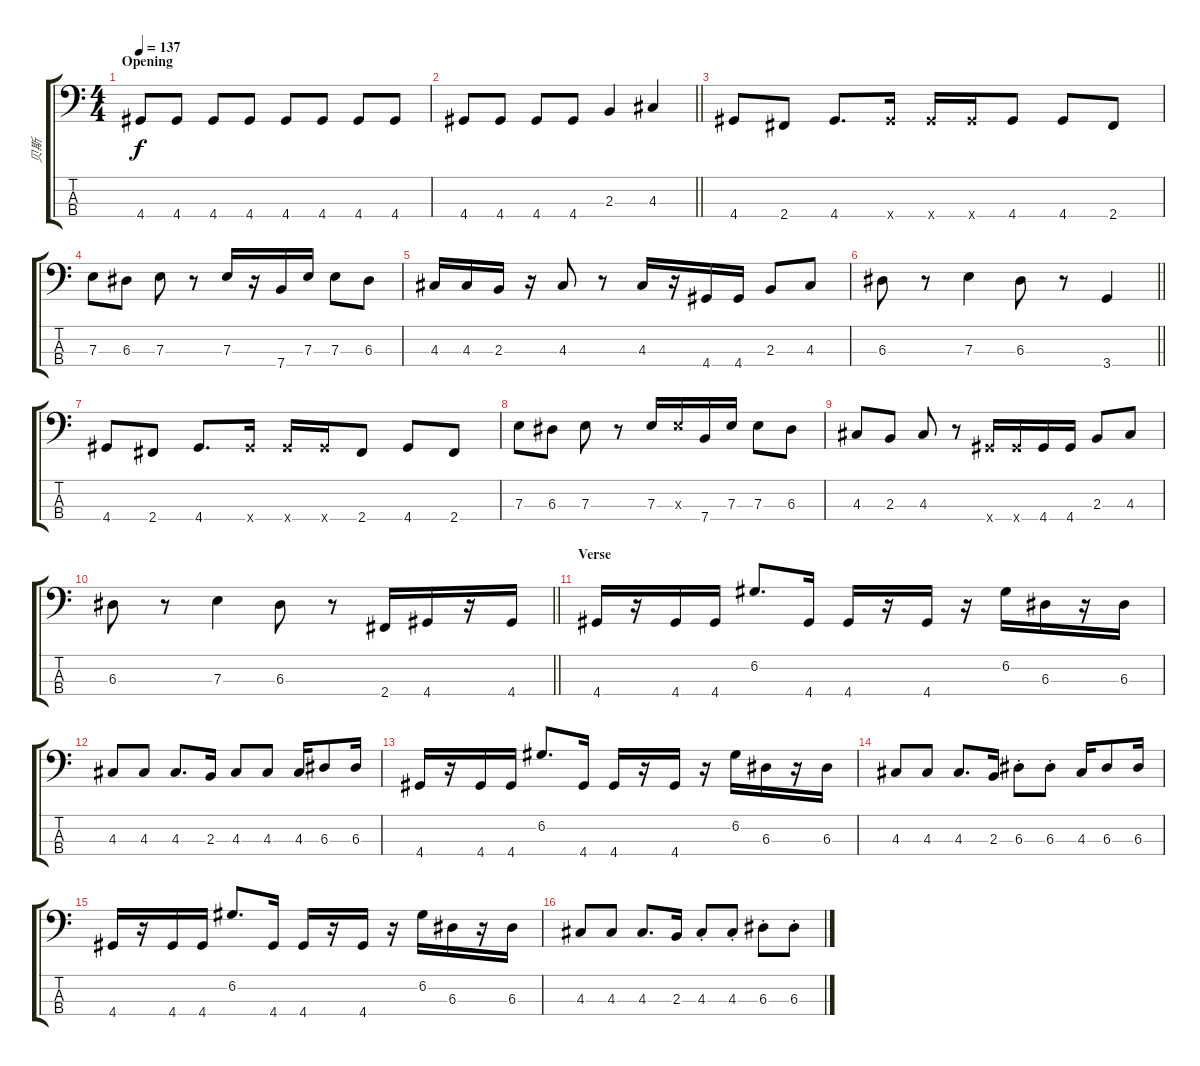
\track ("贝斯" "贝斯") {instrument electricbassfinger}
\staff {score tabs}
\tuning (G2 D2 A1 E1) {hide}
\ts (4 4)
\section ("" "Opening")
\tempo 137
\clef f4
\ks c
4.4.8{dy f instrument electricbassfinger} 4.4.8 4.4.8 4.4.8 4.4.8 4.4.8 4.4.8 4.4.8 |
\barLineRight lightlight
4.4.8 4.4.8 4.4.8 4.4.8 2.3.4 4.3.4 |
4.4.8 2.4.8 4.4.8{d} 4.4{x}.16 4.4{x}.16 4.4{x}.16 4.4.8 4.4.8 2.4.8 |
7.3.8 6.3.8 7.3.8 r.8 7.3.16 r.16 7.4.16 7.3.16 7.3.8 6.3.8 |
4.3.16 4.3.16 2.3.16 r.16 4.3.8 r.8 4.3.16 r.16 4.4.16 4.4.16 2.3.8 4.3.8 |
\barLineRight lightlight
6.3.8 r.8 7.3.4 6.3.8 r.8 3.4.4 |
4.4.8 2.4.8 4.4.8{d} 4.4{x}.16 4.4{x}.16 4.4{x}.16 2.4.8 4.4.8 2.4.8 |
7.3.8 6.3.8 7.3.8 r.8 7.3.16 7.3{x}.16 7.4.16 7.3.16 7.3.8 6.3.8 |
4.3.8 2.3.8 4.3.8 r.8 4.4{x}.16 4.4{x}.16 4.4.16 4.4.16 2.3.8 4.3.8 |
\barLineRight lightlight
6.3.8 r.8 7.3.4 6.3.8 r.8 2.4.16 4.4.16 r.16 4.4.16 |
\section ("" "Verse")
4.4.16 r.16 4.4.16 4.4.16 6.2.8{d} 4.4.16 4.4.16 r.16 4.4.16 r.16 6.2.16 6.3.16 r.16 6.3.16 |
4.3.8 4.3.8 4.3.8{d} 2.3.16 4.3.8 4.3.8 4.3.16 6.3.8 6.3.16 |
4.4.16 r.16 4.4.16 4.4.16 6.2.8{d} 4.4.16 4.4.16 r.16 4.4.16 r.16 6.2.16 6.3.16 r.16 6.3.16 |
4.3.8 4.3.8 4.3.8{d} 2.3.16 6.3{st}.8 6.3{st}.8 4.3.16 6.3.8 6.3.16 |
4.4.16 r.16 4.4.16 4.4.16 6.2.8{d} 4.4.16 4.4.16 r.16 4.4.16 r.16 6.2.16 6.3.16 r.16 6.3.16 |
4.3.8 4.3.8 4.3.8{d} 2.3.16 4.3{st}.8 4.3{st}.8 6.3{st}.8 6.3{st}.8
